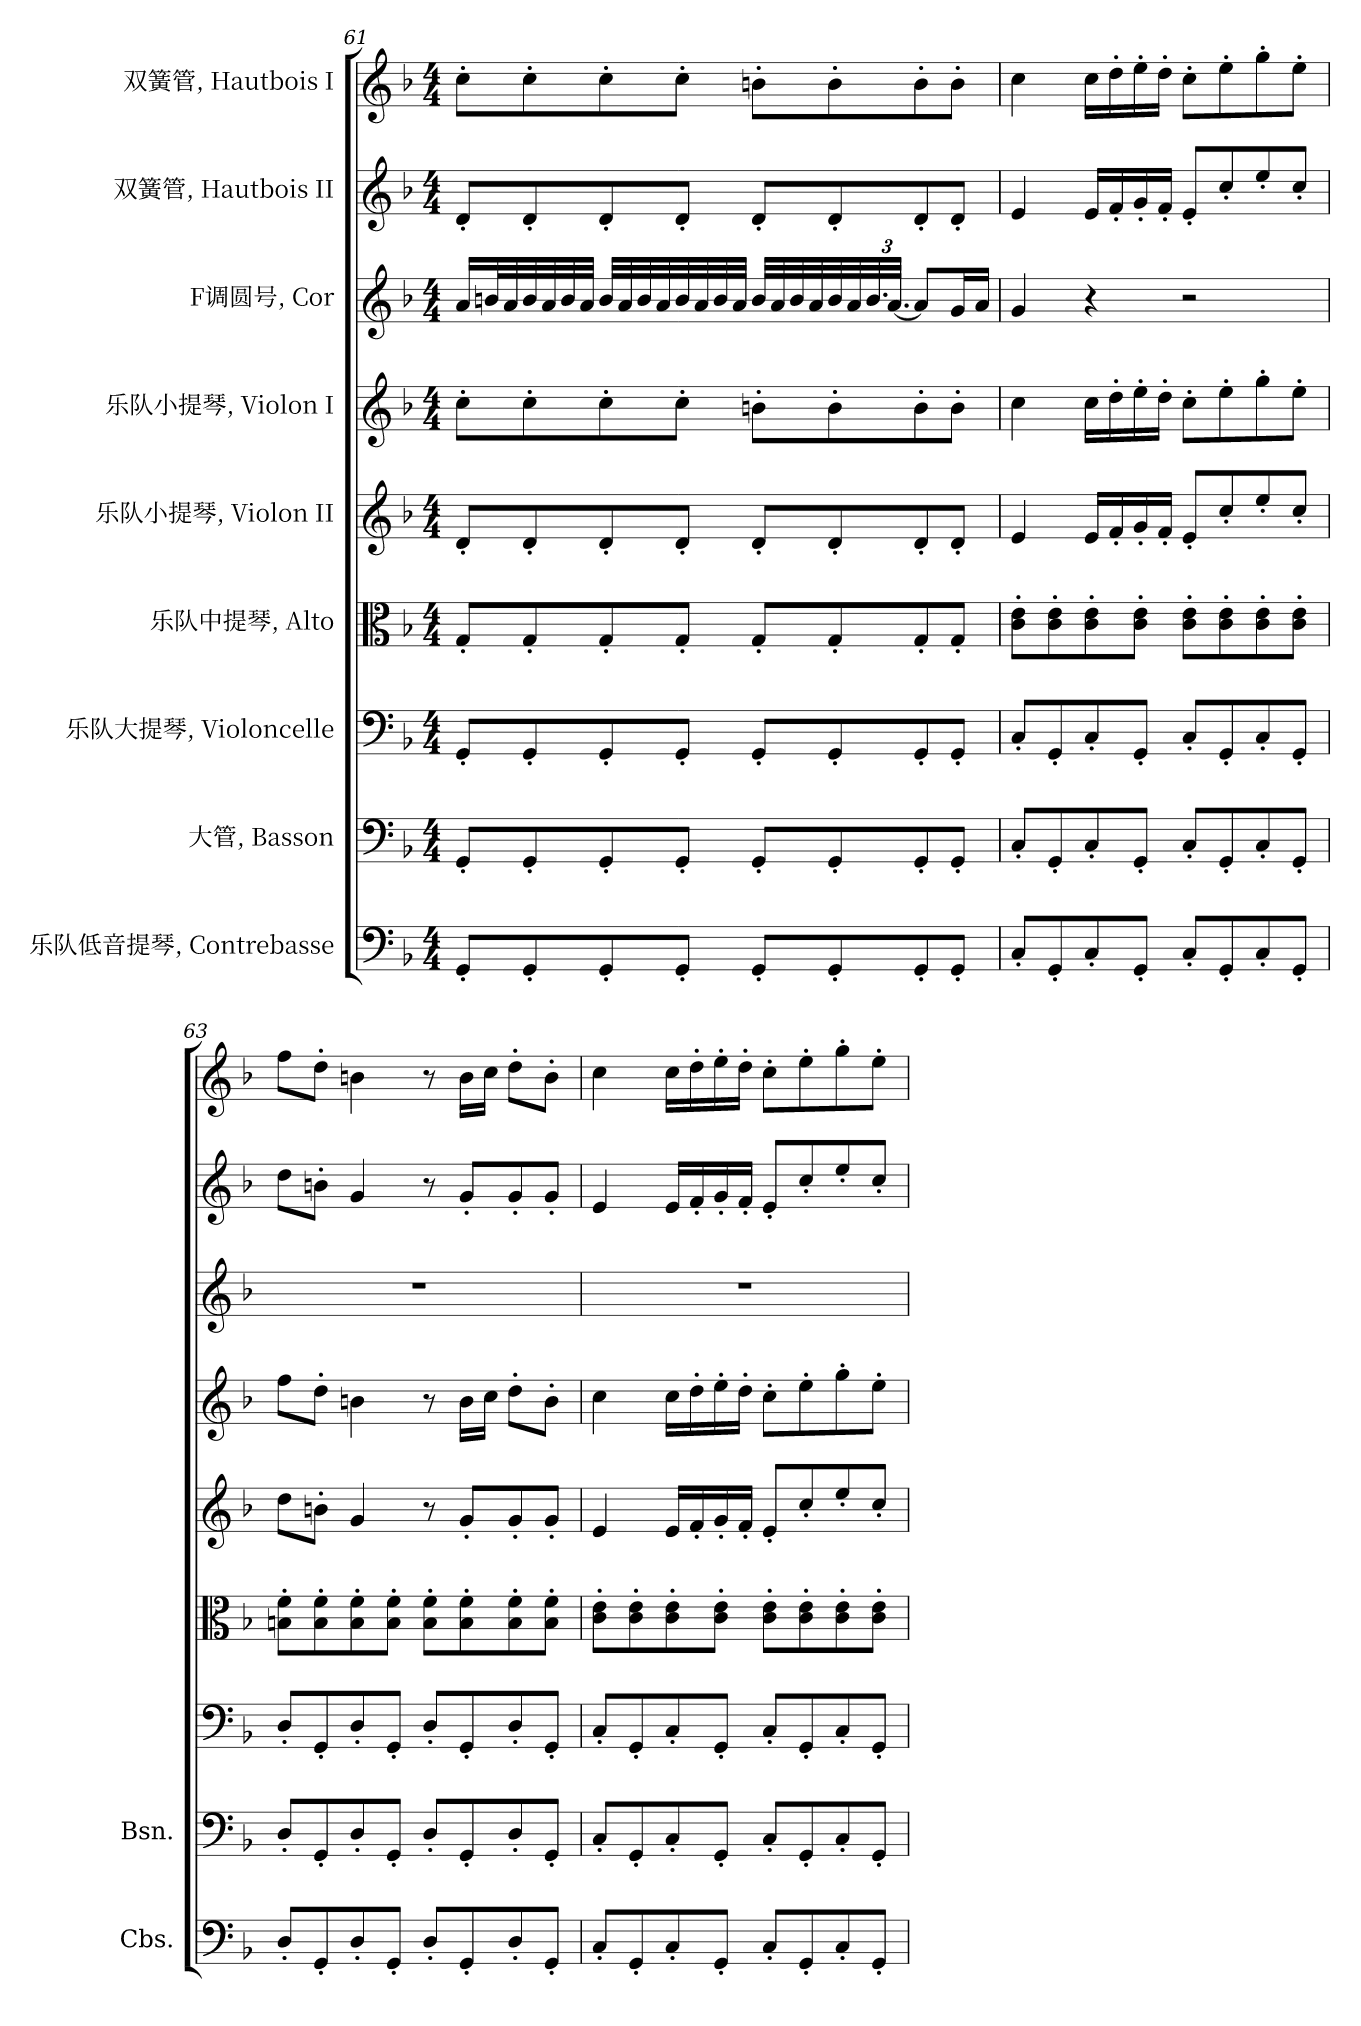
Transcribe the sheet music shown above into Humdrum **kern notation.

**kern	**kern	**kern	**kern	**kern	**kern	**kern	**kern	**kern
*part9	*part8	*part7	*part6	*part5	*part4	*part3	*part2	*part1
*staff9	*staff8	*staff7	*staff6	*staff5	*staff4	*staff3	*staff2	*staff1
*I"乐队低音提琴, Contrebasse	*I"大管, Basson	*I"乐队大提琴, Violoncelle	*I"乐队中提琴, Alto	*I"乐队小提琴, Violon II	*I"乐队小提琴, Violon I	*I"F调圆号, Cor	*I"双簧管, Hautbois II	*I"双簧管, Hautbois I
*I'Cbs.	*I'Bsn.	*	*	*	*	*	*	*
!!LO:PB:g=z
*clefF4	*clefF4	*clefF4	*clefC3	*clefG2	*clefG2	*clefG2	*clefG2	*clefG2
*ITrd7c12	*	*	*	*	*	*ITrd4c7	*	*
*k[b-]	*k[b-]	*k[b-]	*k[b-]	*k[b-]	*k[b-]	*k[b-e-]	*k[b-]	*k[b-]
*M4/4	*M4/4	*M4/4	*M4/4	*M4/4	*M4/4	*M4/4	*M4/4	*M4/4
=61	=61	=61	=61	=61	=61	=61	=61	=61
8GGG'/L	8GG'/L	8GG'/L	8G'/L	8d'/L	8cc'\L	16d/LL	8d'/L	8cc'\L
.	.	.	.	.	.	32en/L	.	.
.	.	.	.	.	.	32d/	.	.
8GGG'/	8GG'/	8GG'/	8G'/	8d'/	8cc'\	32e/	8d'/	8cc'\
.	.	.	.	.	.	32d/	.	.
.	.	.	.	.	.	32e/	.	.
.	.	.	.	.	.	32d/JJJ	.	.
8GGG'/	8GG'/	8GG'/	8G'/	8d'/	8cc'\	32e/LLL	8d'/	8cc'\
.	.	.	.	.	.	32d/	.	.
.	.	.	.	.	.	32e/	.	.
.	.	.	.	.	.	32d/	.	.
8GGG'/J	8GG'/J	8GG'/J	8G'/J	8d'/J	8cc'\J	32e/	8d'/J	8cc'\J
.	.	.	.	.	.	32d/	.	.
.	.	.	.	.	.	32e/	.	.
.	.	.	.	.	.	32d/JJJ	.	.
8GGG'/L	8GG'/L	8GG'/L	8G'/L	8d'/L	8bn'\L	32e/LLL	8d'/L	8bn'\L
.	.	.	.	.	.	32d/	.	.
.	.	.	.	.	.	32e/	.	.
.	.	.	.	.	.	32d/	.	.
8GGG'/	8GG'/	8GG'/	8G'/	8d'/	8b'\	32e/	8d'/	8b'\
.	.	.	.	.	.	32d/	.	.
*	*	*	*	*	*	*Xbrackettup	*	*
.	.	.	.	.	.	48.e/	.	.
.	.	.	.	.	.	[48.d/JJJ	.	.
8GGG'/	8GG'/	8GG'/	8G'/	8d'/	8b'\	8d/L]	8d'/	8b'\
8GGG'/J	8GG'/J	8GG'/J	8G'/J	8d'/J	8b'\J	16c/L	8d'/J	8b'\J
.	.	.	.	.	.	16d/JJ	.	.
=62	=62	=62	=62	=62	=62	=62	=62	=62
8CC'/L	8C'/L	8C'/L	8c\' 8e\'L	4e/	4cc\	4c/	4e/	4cc\
8GGG'/	8GG'/	8GG'/	8c\' 8e\'	.	.	.	.	.
8CC'/	8C'/	8C'/	8c\' 8e\'	16e/LL	16cc\LL	4r	16e/LL	16cc\LL
.	.	.	.	16f'/	16dd'\	.	16f'/	16dd'\
8GGG'/J	8GG'/J	8GG'/J	8c\' 8e\'J	16g'/	16ee'\	.	16g'/	16ee'\
.	.	.	.	16f'/JJ	16dd'\JJ	.	16f'/JJ	16dd'\JJ
8CC'/L	8C'/L	8C'/L	8c\' 8e\'L	8e'/L	8cc'\L	2r	8e'/L	8cc'\L
8GGG'/	8GG'/	8GG'/	8c\' 8e\'	8cc'/	8ee'\	.	8cc'/	8ee'\
8CC'/	8C'/	8C'/	8c\' 8e\'	8ee'/	8gg'\	.	8ee'/	8gg'\
8GGG'/J	8GG'/J	8GG'/J	8c\' 8e\'J	8cc'/J	8ee'\J	.	8cc'/J	8ee'\J
!!LO:PB:g=z
=63	=63	=63	=63	=63	=63	=63	=63	=63
8DD'/L	8D'/L	8D'/L	8Bn\' 8f\'L	8dd\L	8ff\L	1r	8dd\L	8ff\L
8GGG'/	8GG'/	8GG'/	8B\' 8f\'	8bn'\J	8dd'\J	.	8bn'\J	8dd'\J
8DD'/	8D'/	8D'/	8B\' 8f\'	4g/	4bn\	.	4g/	4bn\
8GGG'/J	8GG'/J	8GG'/J	8B\' 8f\'J	.	.	.	.	.
8DD'/L	8D'/L	8D'/L	8B\' 8f\'L	8r	8r	.	8r	8r
8GGG'/	8GG'/	8GG'/	8B\' 8f\'	8g'/L	16b\LL	.	8g'/L	16b\LL
.	.	.	.	.	16cc\JJ	.	.	16cc\JJ
8DD'/	8D'/	8D'/	8B\' 8f\'	8g'/	8dd'\L	.	8g'/	8dd'\L
8GGG'/J	8GG'/J	8GG'/J	8B\' 8f\'J	8g'/J	8b'\J	.	8g'/J	8b'\J
=64	=64	=64	=64	=64	=64	=64	=64	=64
8CC'/L	8C'/L	8C'/L	8c\' 8e\'L	4e/	4cc\	1r	4e/	4cc\
8GGG'/	8GG'/	8GG'/	8c\' 8e\'	.	.	.	.	.
8CC'/	8C'/	8C'/	8c\' 8e\'	16e/LL	16cc\LL	.	16e/LL	16cc\LL
.	.	.	.	16f'/	16dd'\	.	16f'/	16dd'\
8GGG'/J	8GG'/J	8GG'/J	8c\' 8e\'J	16g'/	16ee'\	.	16g'/	16ee'\
.	.	.	.	16f'/JJ	16dd'\JJ	.	16f'/JJ	16dd'\JJ
8CC'/L	8C'/L	8C'/L	8c\' 8e\'L	8e'/L	8cc'\L	.	8e'/L	8cc'\L
8GGG'/	8GG'/	8GG'/	8c\' 8e\'	8cc'/	8ee'\	.	8cc'/	8ee'\
8CC'/	8C'/	8C'/	8c\' 8e\'	8ee'/	8gg'\	.	8ee'/	8gg'\
8GGG'/J	8GG'/J	8GG'/J	8c\' 8e\'J	8cc'/J	8ee'\J	.	8cc'/J	8ee'\J
=	=	=	=	=	=	=	=	=
*-	*-	*-	*-	*-	*-	*-	*-	*-
